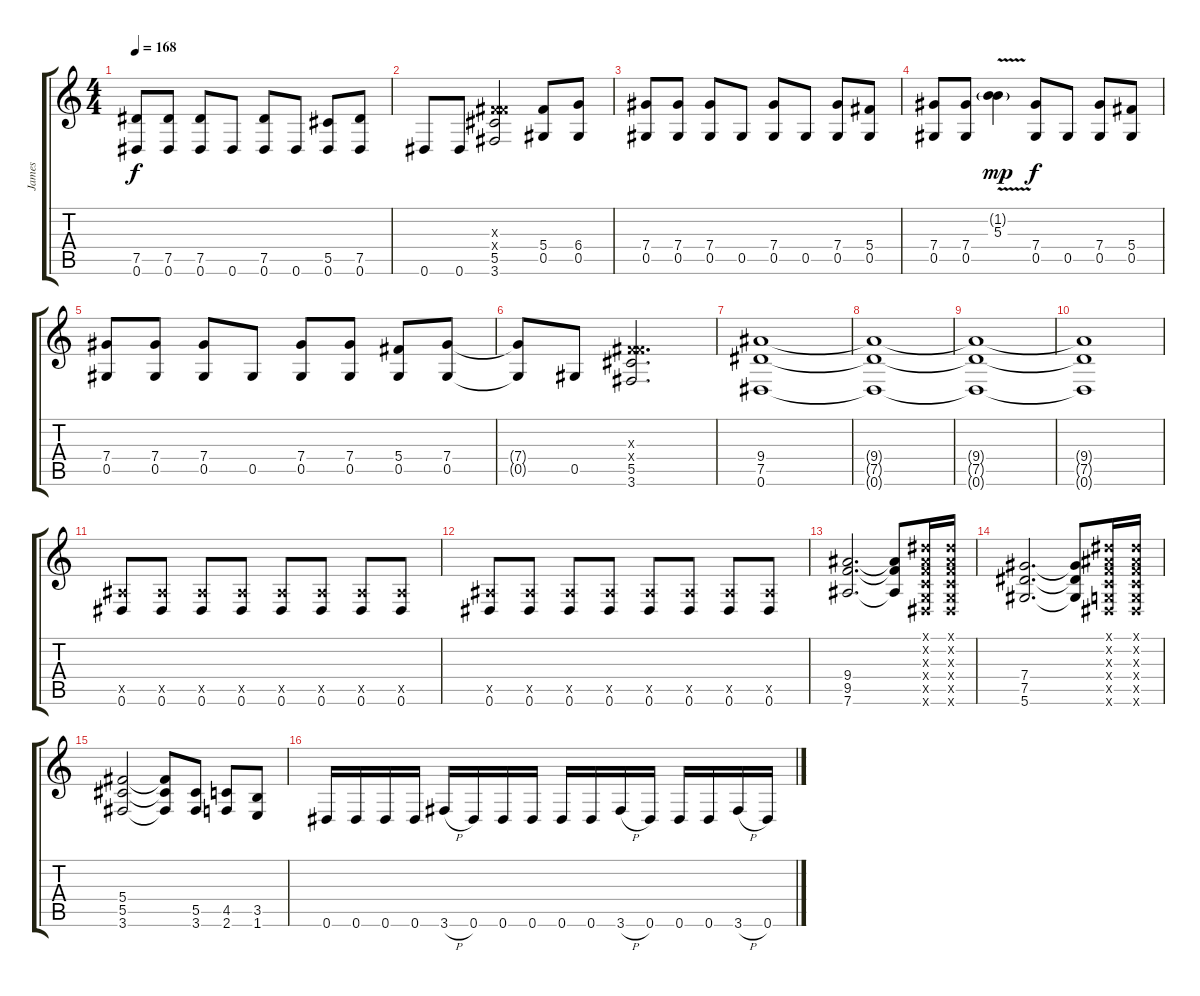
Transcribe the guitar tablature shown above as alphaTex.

\track ("James" "James") {instrument distortionguitar}
\staff {score tabs}
\tuning (Eb4 Bb3 Gb3 Db3 Ab2 Eb2) {hide}
\ts (4 4)
\tempo 168
\clef g2
\ks c
(7.5 0.6).8{dy f} (7.5 0.6).8 (7.5 0.6).8 0.6.8 (7.5 0.6).8 0.6.8 (5.5 0.6).8 (7.5 0.6).8 |
0.6.8 0.6.8 (0.3{x} 5.4{x} 5.5 3.6).2 (5.4 0.5).8 (6.4 0.5).8 |
(7.4 0.5).8 (7.4 0.5).8 (7.4 0.5).8 0.5.8 (7.4 0.5).8 0.5.8 (7.4 0.5).8 (5.4 0.5).8 |
(7.4 0.5).8 (7.4 0.5).8 (1.2{v g} 5.3{v}).4{dy mp} (7.4 0.5).8{dy f} 0.5.8 (7.4 0.5).8 (5.4 0.5).8 |
(7.4 0.5).8 (7.4 0.5).8 (7.4 0.5).8 0.5.8 (7.4 0.5).8 (7.4 0.5).8 (5.4 0.5).8 (7.4 0.5).8 |
(7.4{t} 0.5{t}).8 0.5.8 (0.3{x} 5.4{x} 5.5 3.6).2{d} |
(9.4 7.5 0.6).1 |
(9.4{t} 7.5{t} 0.6{t}).1 |
(9.4{t} 7.5{t} 0.6{t}).1 |
(9.4{t} 7.5{t} 0.6{t}).1 |
(2.5{x} 0.6).8 (2.5{x} 0.6).8 (2.5{x} 0.6).8 (2.5{x} 0.6).8 (2.5{x} 0.6).8 (2.5{x} 0.6).8 (2.5{x} 0.6).8 (2.5{x} 0.6).8 |
(2.5{x} 0.6).8 (2.5{x} 0.6).8 (2.5{x} 0.6).8 (2.5{x} 0.6).8 (2.5{x} 0.6).8 (2.5{x} 0.6).8 (2.5{x} 0.6).8 (2.5{x} 0.6).8 |
(9.4 9.5 7.6).2{d} (9.4{t} 9.5{t} 7.6{t}).8 (0.1{x} 0.2{x} -1.3{x} -1.4{x} -1.5{x} 0.6{x}).16 (0.1{x} 0.2{x} -1.3{x} -1.4{x} -1.5{x} 0.6{x}).16 |
(7.4 7.5 5.6).2{d} (7.4{t} 7.5{t} 5.6{t}).8 (0.1{x} 0.2{x} -1.3{x} -1.4{x} -1.5{x} 0.6{x}).16 (0.1{x} 0.2{x} -1.3{x} -1.4{x} -1.5{x} 0.6{x}).16 |
(5.4 5.5 3.6).2 (5.4{t} 5.5{t} 3.6{t}).8 (5.5 3.6).8 (4.5 2.6).8 (3.5 1.6).8 |
0.6.16 0.6.16 0.6.16 0.6.16 3.6{h}.16 0.6.16 0.6.16 0.6.16 0.6.16 0.6.16 3.6{h}.16 0.6.16 0.6.16 0.6.16 3.6{h}.16 0.6.16
